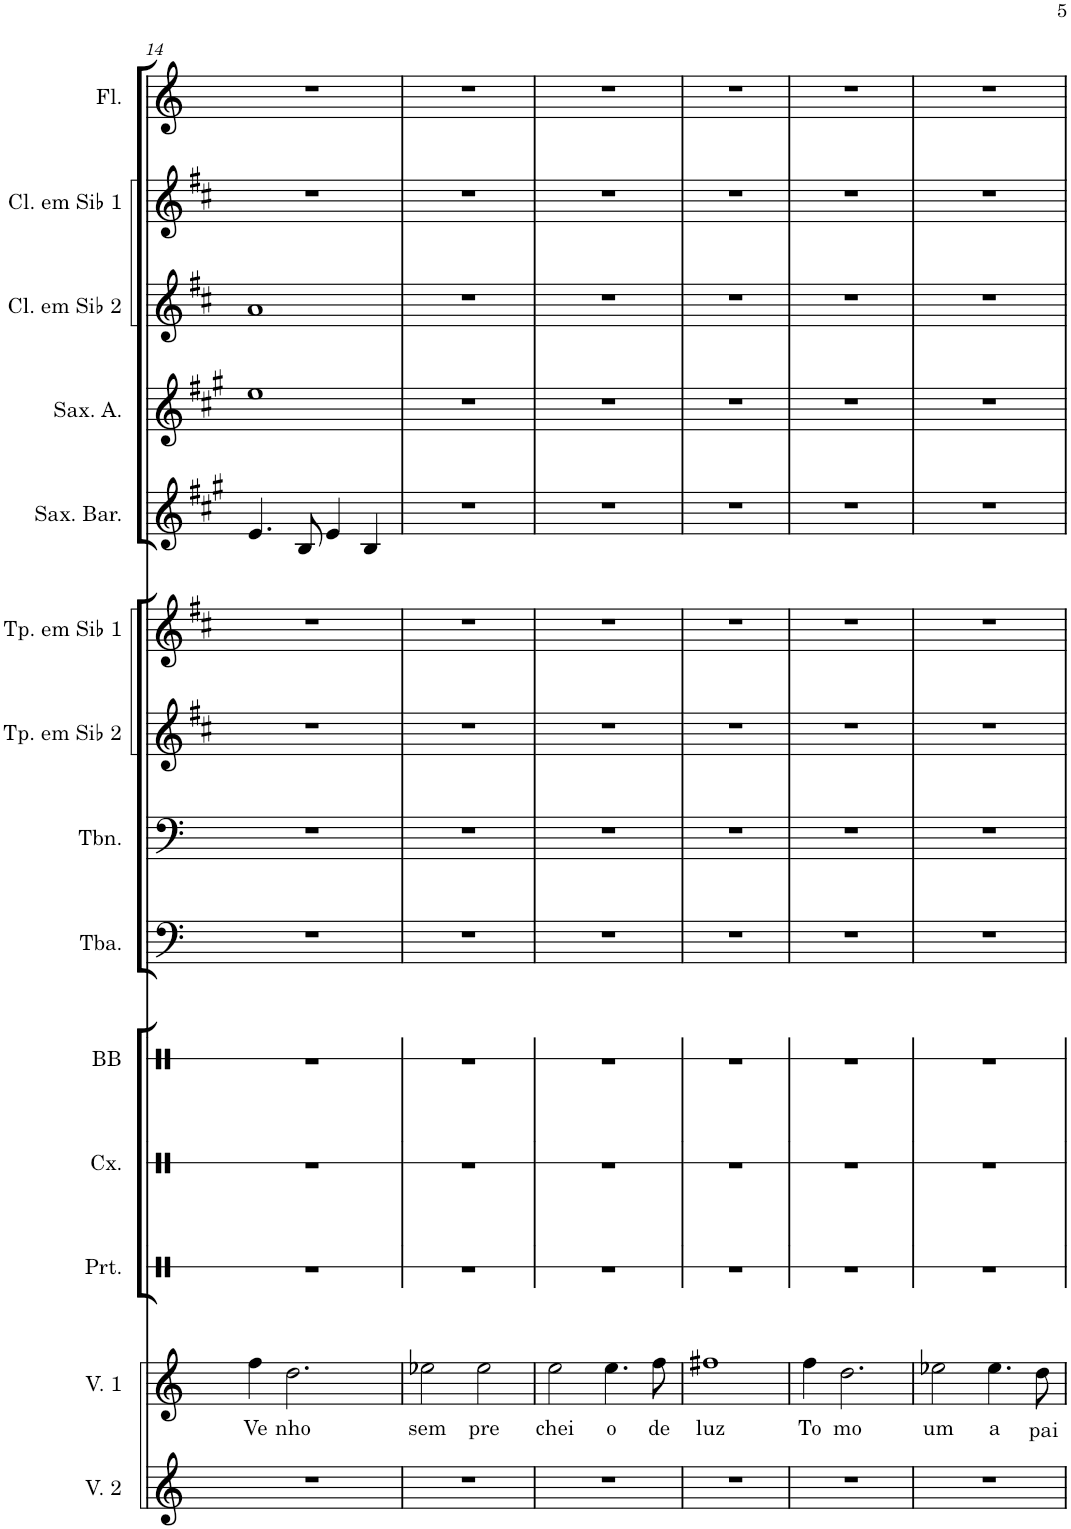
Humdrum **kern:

**kern	**kern	**text	**kern	**kern	**kern	**kern	**kern	**kern	**kern	**kern	**kern	**kern	**kern	**kern
*part14	*part13	*part13	*part12	*part11	*part10	*part9	*part8	*part7	*part6	*part5	*part4	*part3	*part2	*part1
*staff14	*staff13	*staff13	*staff12	*staff11	*staff10	*staff9	*staff8	*staff7	*staff6	*staff5	*staff4	*staff3	*staff2	*staff1
*I"Voz 2	*I"Voz 1	*	*I"Pratos	*I"Tarola	*I"Bombo	*I"Tuba	*I"Trombone	*I"Trompete em Sib 2	*I"Trompete em Sib 1	*I"Saxofone Barítono	*I"Saxofone Alto	*I"Clarinete em Sib 2	*I"Clarinete em Sib 1	*I"Flauta Transversal
*I'V. 2	*I'V. 1	*	*I'Prt.	*	*I'BB	*I'Tba.	*I'Tbn.	*I'Tp. em Sib 2	*I'Tp. em Sib 1	*I'Sax. Bar.	*I'Sax. A.	*I'Cl. em Sib 2	*I'Cl. em Sib 1	*I'Fl.
!!LO:PB:g=z
*clefG2	*clefG2	*	*clefX	*clefX	*clefX	*clefF4	*clefF4	*clefG2	*clefG2	*clefG2	*clefG2	*clefG2	*clefG2	*clefG2
*	*	*	*	*	*	*	*	*Trd1c2	*Trd1c2	*Trd12c21	*Trd5c9	*Trd1c2	*Trd1c2	*
*k[]	*k[]	*	*k[]	*k[]	*k[]	*k[]	*k[]	*k[f#c#]	*k[f#c#]	*k[f#c#g#]	*k[f#c#g#]	*k[f#c#]	*k[f#c#]	*k[]
*M4/4	*M4/4	*	*M4/4	*M4/4	*M4/4	*M4/4	*M4/4	*M4/4	*M4/4	*M4/4	*M4/4	*M4/4	*M4/4	*M4/4
=14	=14	=14	=14	=14	=14	=14	=14	=14	=14	=14	=14	=14	=14	=14
!	!	!LO:LY:b	!	!	!	!	!	!	!	!	!	!	!	!
1r	4ff\	Ve	1r	1r	1r	1r	1r	1r	1r	4.e/	1ee	1a	1r	1r
!	!	!LO:LY:b	!	!	!	!	!	!	!	!	!	!	!	!
.	2.dd\	nho	.	.	.	.	.	.	.	.	.	.	.	.
.	.	.	.	.	.	.	.	.	.	8B/	.	.	.	.
.	.	.	.	.	.	.	.	.	.	4e/	.	.	.	.
.	.	.	.	.	.	.	.	.	.	4B/	.	.	.	.
=15	=15	=15	=15	=15	=15	=15	=15	=15	=15	=15	=15	=15	=15	=15
!	!	!LO:LY:b	!	!	!	!	!	!	!	!	!	!	!	!
1r	2ee-X\	sem	1r	1r	1r	1r	1r	1r	1r	1r	1r	1r	1r	1r
!	!	!LO:LY:b	!	!	!	!	!	!	!	!	!	!	!	!
.	2ee-\	pre	.	.	.	.	.	.	.	.	.	.	.	.
=16	=16	=16	=16	=16	=16	=16	=16	=16	=16	=16	=16	=16	=16	=16
!	!	!LO:LY:b	!	!	!	!	!	!	!	!	!	!	!	!
1r	2ee\	chei	1r	1r	1r	1r	1r	1r	1r	1r	1r	1r	1r	1r
!	!	!LO:LY:b	!	!	!	!	!	!	!	!	!	!	!	!
.	4.ee\	o	.	.	.	.	.	.	.	.	.	.	.	.
!	!	!LO:LY:b	!	!	!	!	!	!	!	!	!	!	!	!
.	8ff\	de	.	.	.	.	.	.	.	.	.	.	.	.
=17	=17	=17	=17	=17	=17	=17	=17	=17	=17	=17	=17	=17	=17	=17
!	!	!LO:LY:b	!	!	!	!	!	!	!	!	!	!	!	!
1r	1ff#X	luz	1r	1r	1r	1r	1r	1r	1r	1r	1r	1r	1r	1r
=18	=18	=18	=18	=18	=18	=18	=18	=18	=18	=18	=18	=18	=18	=18
!	!	!LO:LY:b	!	!	!	!	!	!	!	!	!	!	!	!
1r	4ff\	To	1r	1r	1r	1r	1r	1r	1r	1r	1r	1r	1r	1r
!	!	!LO:LY:b	!	!	!	!	!	!	!	!	!	!	!	!
.	2.dd\	mo	.	.	.	.	.	.	.	.	.	.	.	.
=19	=19	=19	=19	=19	=19	=19	=19	=19	=19	=19	=19	=19	=19	=19
!	!	!LO:LY:b	!	!	!	!	!	!	!	!	!	!	!	!
1r	2ee-X\	um	1r	1r	1r	1r	1r	1r	1r	1r	1r	1r	1r	1r
!	!	!LO:LY:b	!	!	!	!	!	!	!	!	!	!	!	!
.	4.ee-\	a	.	.	.	.	.	.	.	.	.	.	.	.
!	!	!LO:LY:b	!	!	!	!	!	!	!	!	!	!	!	!
.	8dd\	pai	.	.	.	.	.	.	.	.	.	.	.	.
=	=	=	=	=	=	=	=	=	=	=	=	=	=	=
*-	*-	*-	*-	*-	*-	*-	*-	*-	*-	*-	*-	*-	*-	*-
